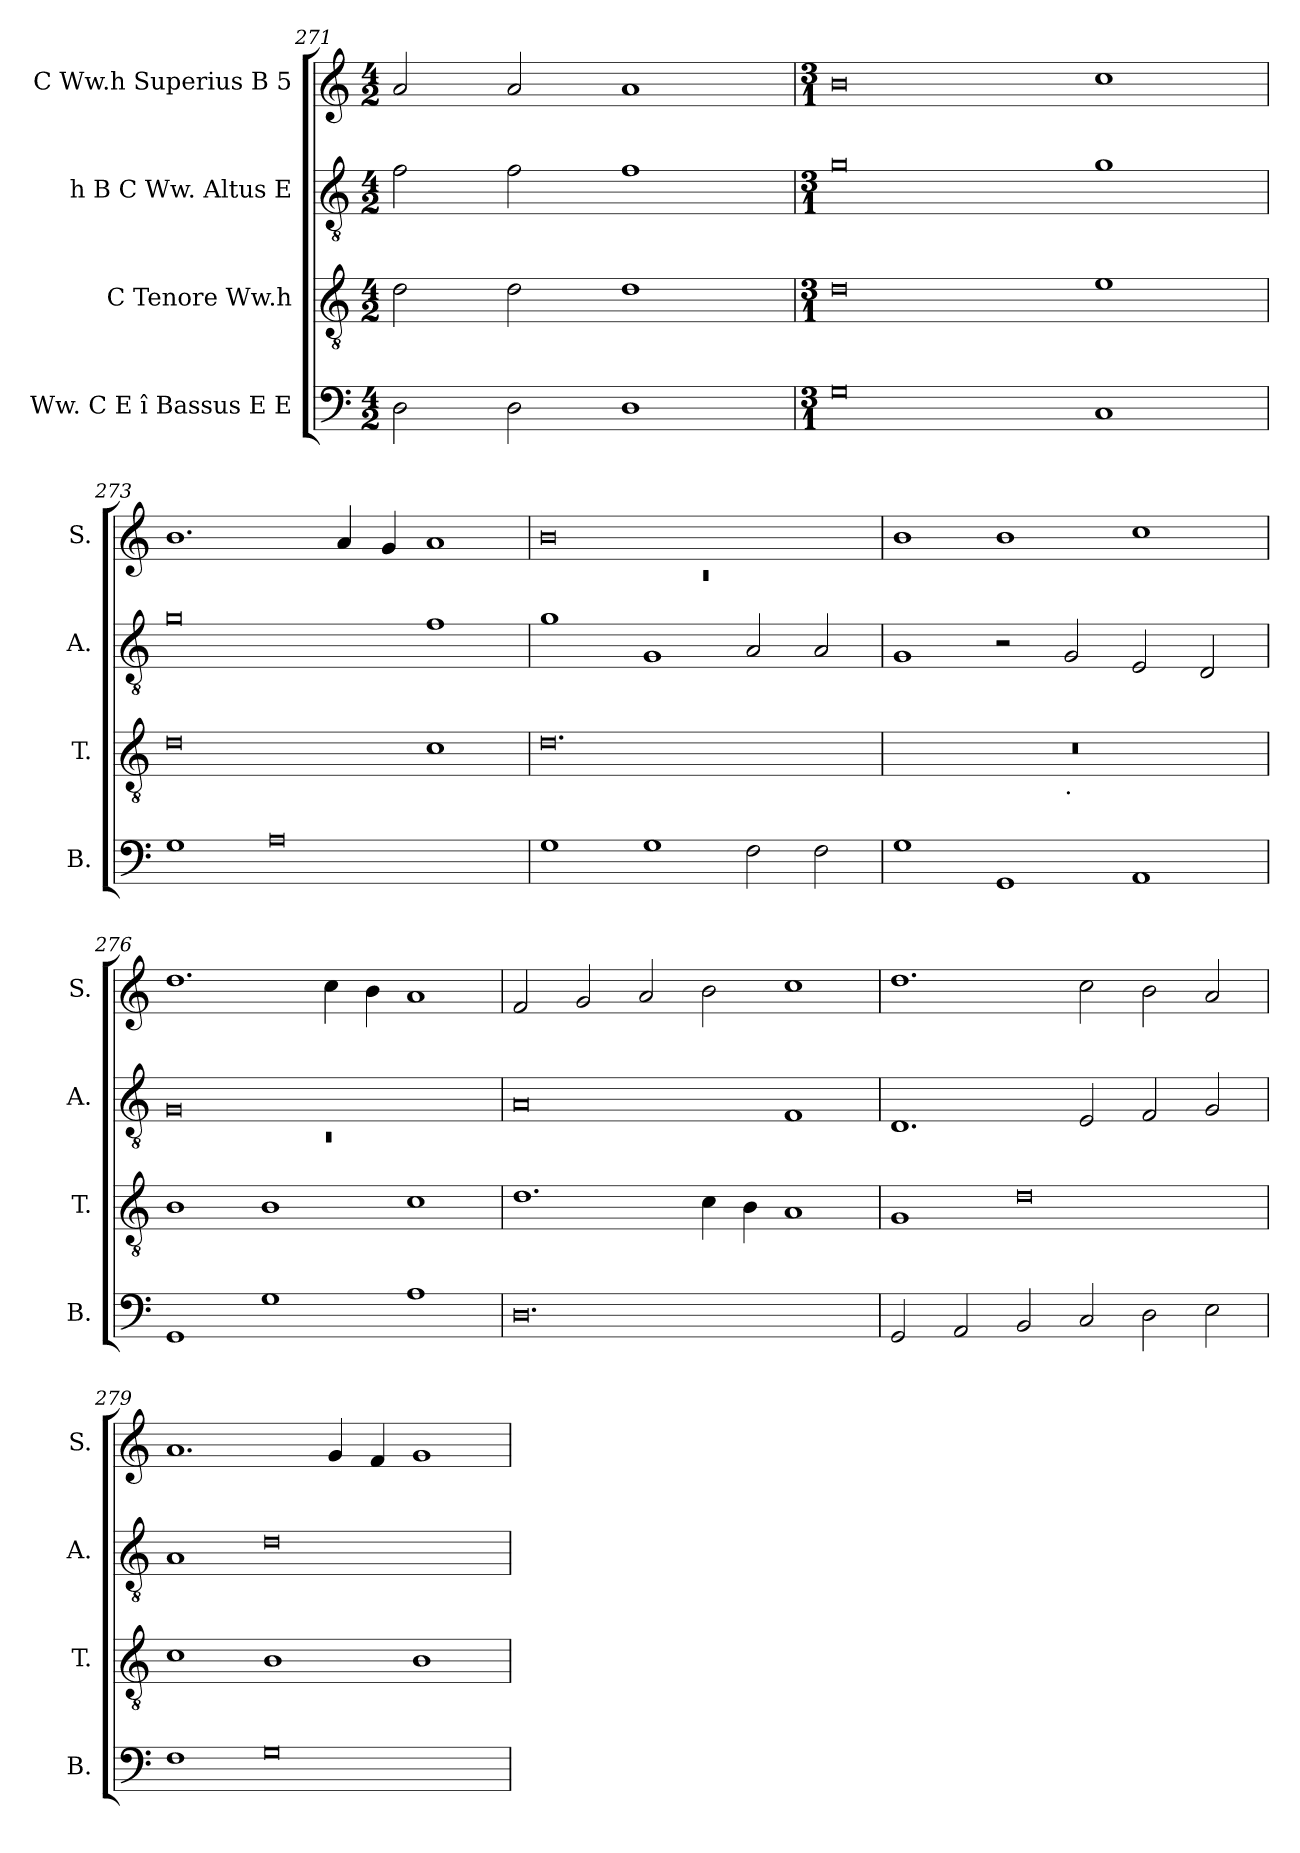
**kern	**kern	**kern	**kern
*part4	*part3	*part2	*part1
*staff4	*staff3	*staff2	*staff1
*I"Ww. C E î Bassus E E	*I"C Tenore Ww.h	*I"h B C Ww. Altus E	*I"C Ww.h Superius B 5
*I'B.	*I'T.	*I'A.	*I'S.
*clefF4	*clefGv2	*clefGv2	*clefG2
*k[]	*k[]	*k[]	*k[]
*C:	*C:	*C:	*C:
*M4/2	*M4/2	*M4/2	*M4/2
=271	=271	=271	=271
2D\	2d\	2f\	2a/
2D\	2d\	2f\	2a/
1D	1d	1f	1a
!!LO:LB:g=z
=272	=272	=272	=272
*M3/1	*M3/1	*M3/1	*M3/1
0G	0d	0g	0b
1C	1e	1g	1cc
=273	=273	=273	=273
1G	0d	0g	1.b
0A	.	.	.
.	.	.	4a/
.	.	.	4g/
.	1c	1f	1a
=274	=274	=274	=274
*	*	*	*^
!	!	!	!	!LO:N:vis=1
1G	0.d	1g	0b	0.rc
1G	.	1G	.	.
2F\	.	2A/	1ryy	.
2F\	.	2A/	.	.
*	*	*	*v	*v
=275	=275	=275	=275
*	*^	*	*
1G	0.r	1.ryy	1G	1b
1GG	.	.	2r	1b
!	!	!LO:TX:b:t=.	!	!
.	.	1.ryy	2G/	.
1AA	.	.	2E/	1cc
.	.	.	2D/	.
=276	=276	=276	=276	=276
*	*	*	*^	*
!	!	!	!	!LO:N:vis=1	!
*	*v	*v	*	*	*
1GG	1B	0G	0.rC	1.dd
1G	1B	.	.	.
.	.	.	.	4cc\
.	.	.	.	4b\
1A	1c	1ryy	.	1a
*	*	*v	*v	*
!!LO:LB:g=z
=277	=277	=277	=277
0.D	1.d	0A	2f/
.	.	.	2g/
.	.	.	2a/
.	4c\	.	2b\
.	4B\	.	.
.	1A	1F	1cc
=278	=278	=278	=278
2GG/	1G	1.D	1.dd
2AA/	.	.	.
2BB/	0d	.	.
2C/	.	2E/	2cc\
2D\	.	2F/	2b\
2E\	.	2G/	2a/
=279	=279	=279	=279
1F	1c	1A	1.a
0G	1B	0d	.
.	.	.	4g/
.	.	.	4f/
.	1B	.	1g
=	=	=	=
*-	*-	*-	*-
